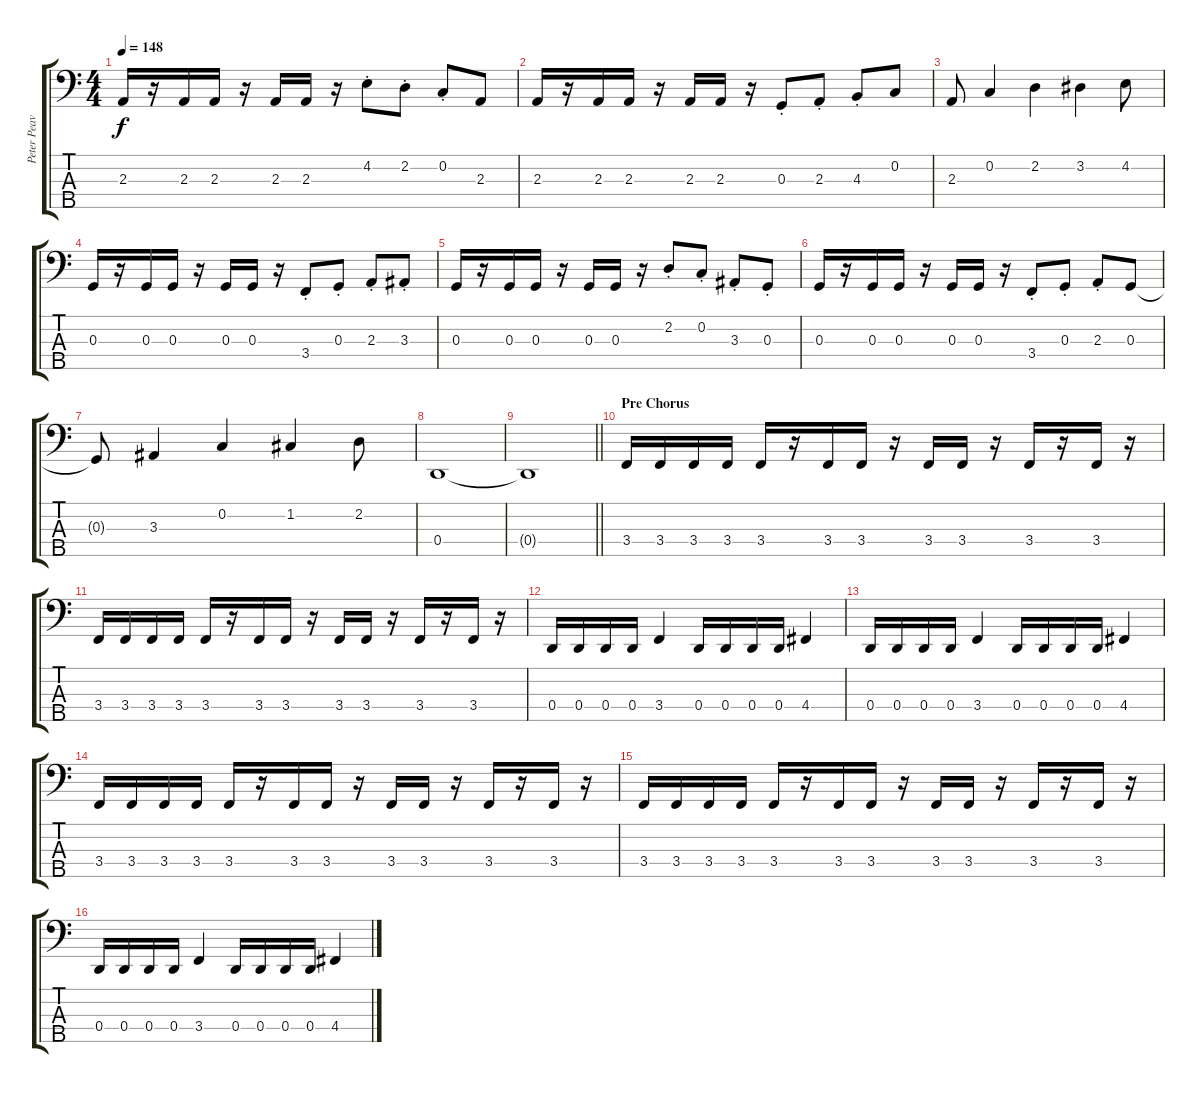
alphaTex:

\track ("Peter Peavey Wagner" "Peter Peav") {instrument electricbasspick}
\staff {score tabs}
\tuning (F2 C2 G1 D1 A0) {hide}
\ts (4 4)
\tempo 148
\clef f4
\ks c
2.3.16{dy f} r.16 2.3.16 2.3.16 r.16 2.3.16 2.3.16 r.16 4.2{st}.8 2.2{st}.8 0.2{st}.8 2.3.8 |
2.3.16 r.16 2.3.16 2.3.16 r.16 2.3.16 2.3.16 r.16 0.3{st}.8 2.3{st}.8 4.3{st}.8 0.2.8 |
2.3.8 0.2.4 2.2.4 3.2.4 4.2.8 |
0.3.16 r.16 0.3.16 0.3.16 r.16 0.3.16 0.3.16 r.16 3.4{st}.8 0.3{st}.8 2.3{st}.8 3.3{st}.8 |
0.3.16 r.16 0.3.16 0.3.16 r.16 0.3.16 0.3.16 r.16 2.2{st}.8 0.2{st}.8 3.3{st}.8 0.3{st}.8 |
0.3.16 r.16 0.3.16 0.3.16 r.16 0.3.16 0.3.16 r.16 3.4{st}.8 0.3{st}.8 2.3{st}.8 0.3.8 |
0.3{t}.8 3.3.4 0.2.4 1.2.4 2.2.8 |
0.4.1 |
\barLineRight lightlight
0.4{t}.1 |
\section ("" "Pre Chorus")
3.4.16 3.4.16 3.4.16 3.4.16 3.4.16 r.16 3.4.16 3.4.16 r.16 3.4.16 3.4.16 r.16 3.4.16 r.16 3.4.16 r.16 |
3.4.16 3.4.16 3.4.16 3.4.16 3.4.16 r.16 3.4.16 3.4.16 r.16 3.4.16 3.4.16 r.16 3.4.16 r.16 3.4.16 r.16 |
0.4.16 0.4.16 0.4.16 0.4.16 3.4.4 0.4.16 0.4.16 0.4.16 0.4.16 4.4.4 |
0.4.16 0.4.16 0.4.16 0.4.16 3.4.4 0.4.16 0.4.16 0.4.16 0.4.16 4.4.4 |
3.4.16 3.4.16 3.4.16 3.4.16 3.4.16 r.16 3.4.16 3.4.16 r.16 3.4.16 3.4.16 r.16 3.4.16 r.16 3.4.16 r.16 |
3.4.16 3.4.16 3.4.16 3.4.16 3.4.16 r.16 3.4.16 3.4.16 r.16 3.4.16 3.4.16 r.16 3.4.16 r.16 3.4.16 r.16 |
0.4.16 0.4.16 0.4.16 0.4.16 3.4.4 0.4.16 0.4.16 0.4.16 0.4.16 4.4.4
